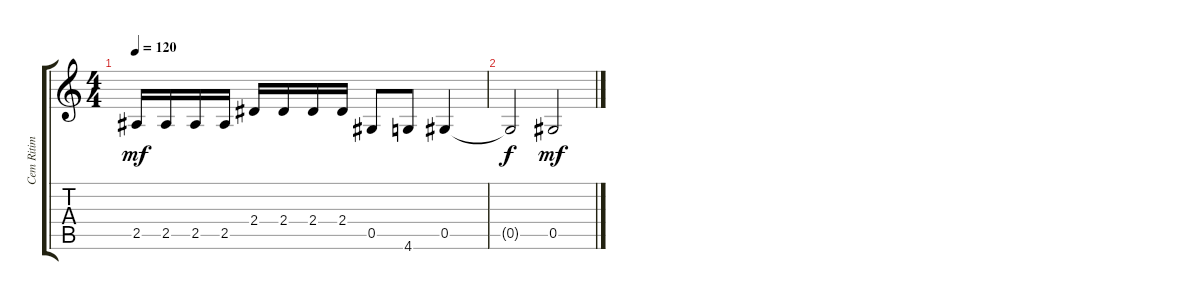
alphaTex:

\track ("Cem Ritim Gitar" "Cem Ritim ") {instrument distortionguitar}
\staff {score tabs}
\tuning (Eb4 Bb3 Gb3 Db3 Ab2 Eb2) {hide}
\ts (4 4)
\tempo 120
\clef g2
\ks c
2.5.16{dy mf} 2.5.16 2.5.16 2.5.16 2.4.16 2.4.16 2.4.16 2.4.16 0.5.8 4.6.8 0.5.4 |
0.5{t}.2{dy f} 0.5.2{dy mf}
